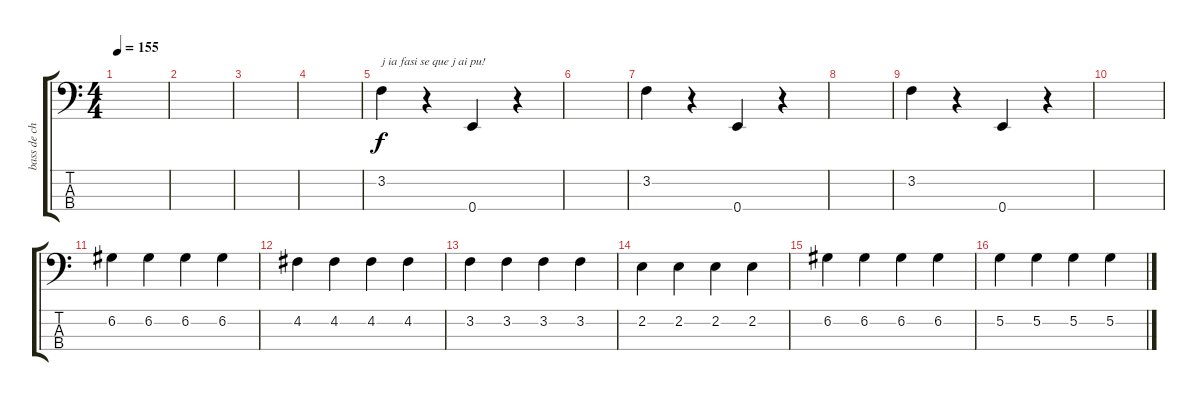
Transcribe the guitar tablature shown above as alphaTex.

\track ("bass de chris" "bass de ch") {instrument acousticguitarnylon}
\staff {score tabs}
\tuning (G2 D2 A1 E1) {hide}
\ts (4 4)
\tempo 155
\clef f4
\ks c
|
|
|
|
3.2.4{txt "j ia fasi se que j ai pu!"} r.4 0.4.4 r.4 |
|
3.2.4 r.4 0.4.4 r.4 |
|
3.2.4 r.4 0.4.4 r.4 |
|
6.2.4 6.2.4 6.2.4 6.2.4 |
4.2.4 4.2.4 4.2.4 4.2.4 |
3.2.4 3.2.4 3.2.4 3.2.4 |
2.2.4 2.2.4 2.2.4 2.2.4 |
6.2.4 6.2.4 6.2.4 6.2.4 |
5.2.4 5.2.4 5.2.4 5.2.4
